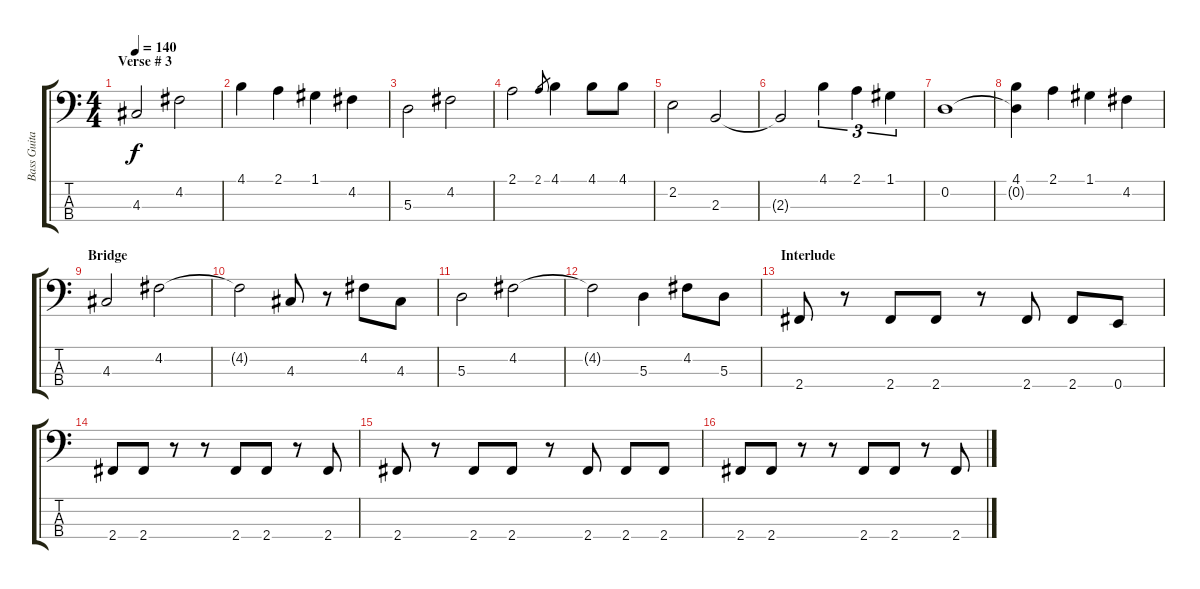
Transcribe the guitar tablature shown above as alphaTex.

\track ("Bass Guitar" "Bass Guita") {instrument electricbassfinger}
\staff {score tabs}
\tuning (G2 D2 A1 E1) {hide}
\ts (4 4)
\section ("" "Verse # 3")
\tempo 140
\clef f4
\ks c
4.3.2{dy f} 4.2.2 |
4.1.4 2.1.4 1.1.4 4.2.4 |
5.3.2 4.2.2 |
2.1.2 2.1.8{gr} 4.1.4 4.1.8 4.1.8 |
2.2.2 2.3.2 |
2.3{t}.2 4.1.4{tu (3 2)} 2.1.4{tu (3 2)} 1.1.4{tu (3 2)} |
0.2.1 |
(4.1 0.2{t}).4 2.1.4 1.1.4 4.2.4 |
\section ("" "Bridge")
4.3.2 4.2.2 |
4.2{t}.2 4.3.8 r.8 4.2.8 4.3.8 |
5.3.2 4.2.2 |
4.2{t}.2 5.3.4 4.2.8 5.3.8 |
\section ("" "Interlude")
2.4.8 r.8 2.4.8 2.4.8 r.8 2.4.8 2.4.8 0.4.8 |
2.4.8 2.4.8 r.8 r.8 2.4.8 2.4.8 r.8 2.4.8 |
2.4.8 r.8 2.4.8 2.4.8 r.8 2.4.8 2.4.8 2.4.8 |
2.4.8 2.4.8 r.8 r.8 2.4.8 2.4.8 r.8 2.4.8
